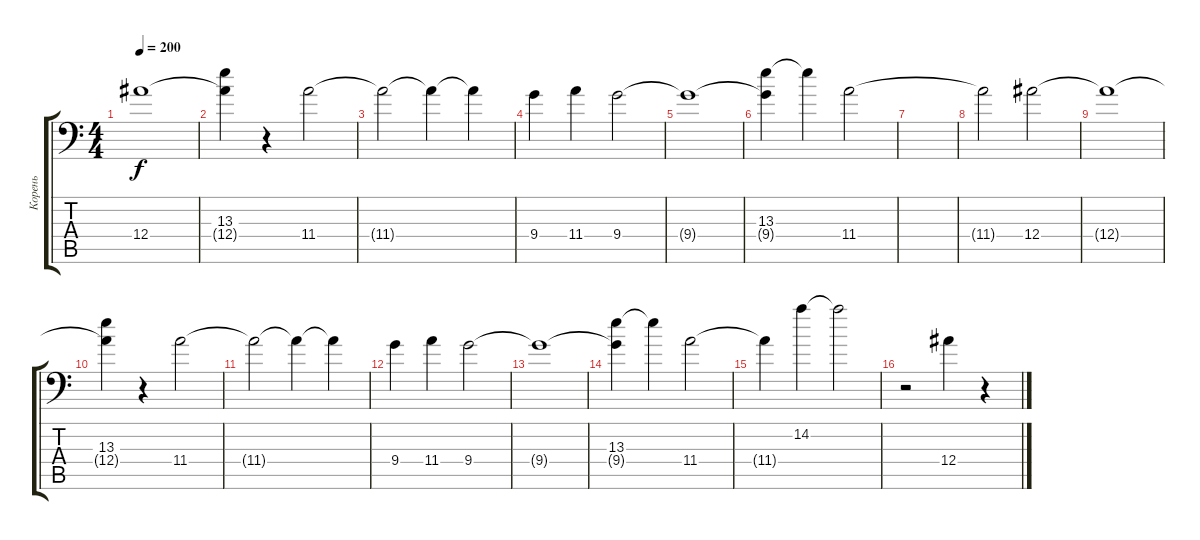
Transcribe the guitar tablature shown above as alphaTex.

\track ("Корень" "Корень") {instrument distortionguitar}
\staff {score tabs}
\tuning (C4 G3 Eb3 Bb2 F2 Bb1) {hide}
\ts (4 4)
\tempo 200
\clef f4
\ks c
12.4{t}.1{dy f} |
(13.3 12.4{t}).4 r.4 11.4.2 |
11.4{t}.2 11.4{t}.4 11.4{t}.4 |
9.4.4 11.4.4 9.4.2 |
9.4{t}.1 |
(13.3 9.4{t}).4 13.3{t}.4 11.4.2 |
|
11.4{t}.2 12.4.2 |
12.4{t}.1 |
(13.3 12.4{t}).4 r.4 11.4.2 |
11.4{t}.2 11.4{t}.4 11.4{t}.4 |
9.4.4 11.4.4 9.4.2 |
9.4{t}.1 |
(13.3 9.4{t}).4 13.3{t}.4 11.4.2 |
11.4{t}.4 14.2.4 14.2{t}.2 |
r.2 12.4.4{instrument pad5bowed} r.4
